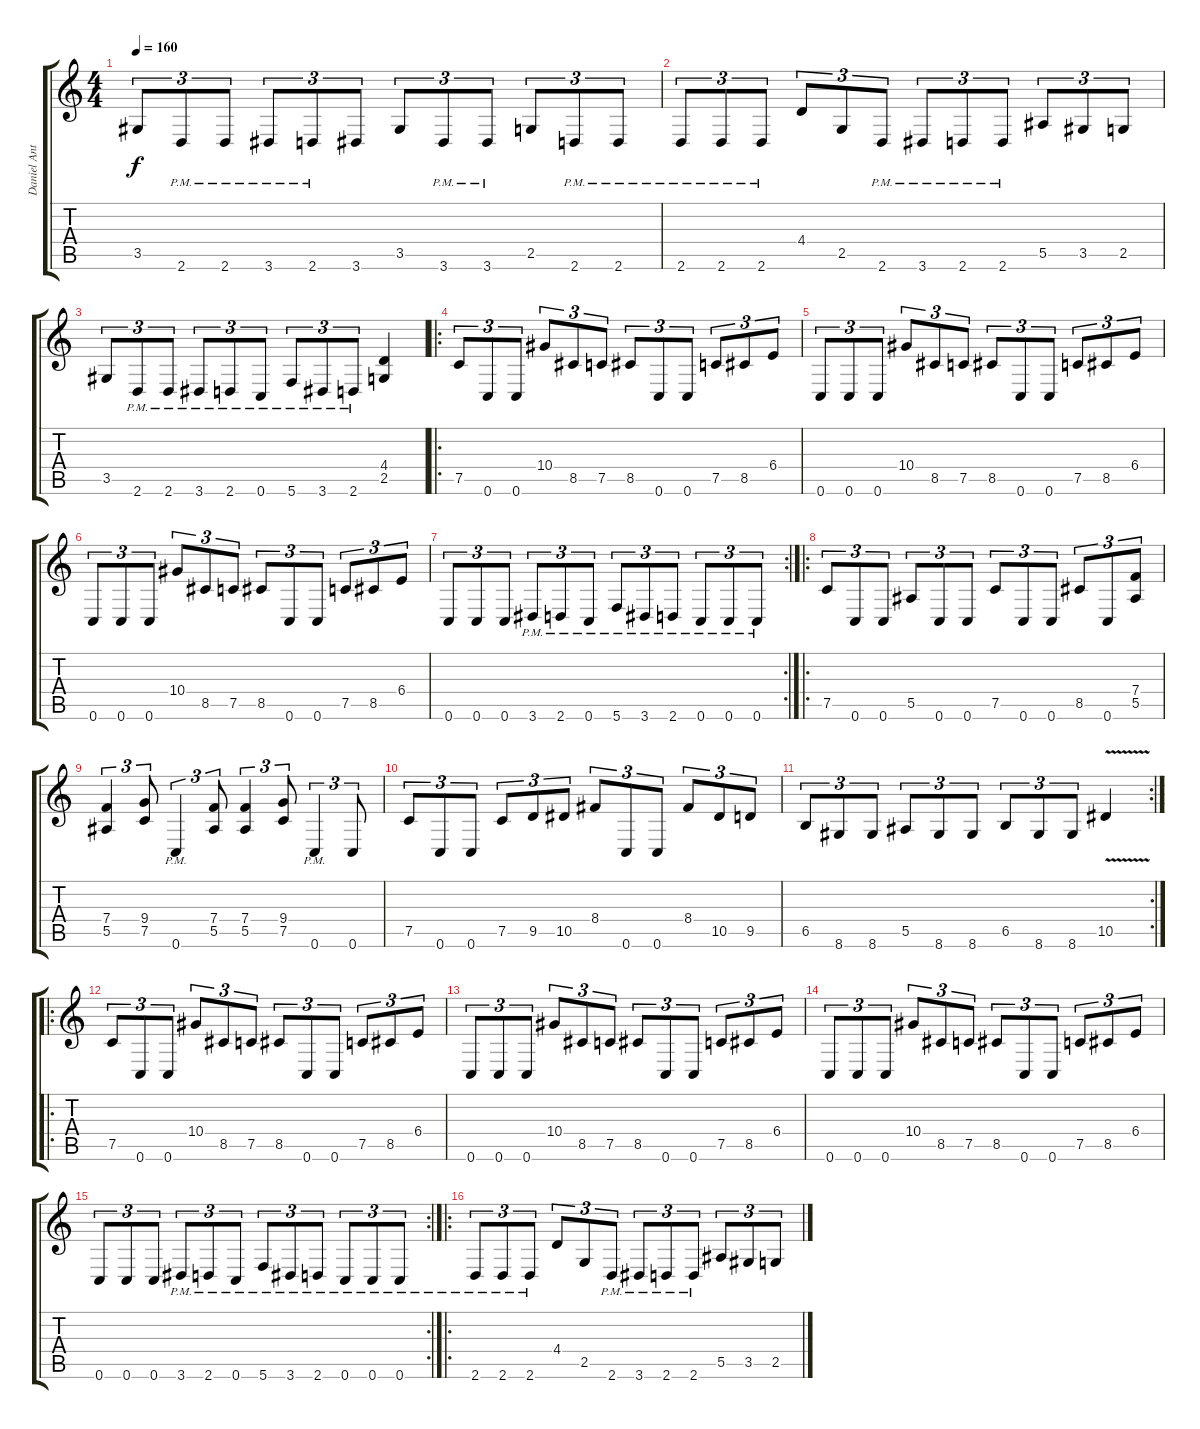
\track ("Daniel Antonsson " "Daniel Ant") {instrument distortionguitar}
\staff {score tabs}
\tuning (C4 G3 Eb3 Bb2 F2 C2) {hide}
\ts (4 4)
\tempo 160
\clef g2
\ks c
3.5.8{tu (3 2) dy f} 2.6{pm}.8{tu (3 2)} 2.6{pm}.8{tu (3 2)} 3.6{pm}.8{tu (3 2)} 2.6{pm}.8{tu (3 2)} 3.6.8{tu (3 2)} 3.5.8{tu (3 2)} 3.6{pm}.8{tu (3 2)} 3.6{pm}.8{tu (3 2)} 2.5.8{tu (3 2)} 2.6{pm}.8{tu (3 2)} 2.6{pm}.8{tu (3 2)} |
2.6{pm}.8{tu (3 2)} 2.6{pm}.8{tu (3 2)} 2.6{pm}.8{tu (3 2)} 4.4.8{tu (3 2)} 2.5.8{tu (3 2)} 2.6{pm}.8{tu (3 2)} 3.6{pm}.8{tu (3 2)} 2.6{pm}.8{tu (3 2)} 2.6{pm}.8{tu (3 2)} 5.5.8{tu (3 2)} 3.5.8{tu (3 2)} 2.5.8{tu (3 2)} |
3.5.8{tu (3 2)} 2.6{pm}.8{tu (3 2)} 2.6{pm}.8{tu (3 2)} 3.6{pm}.8{tu (3 2)} 2.6{pm}.8{tu (3 2)} 0.6{pm}.8{tu (3 2)} 5.6{pm}.8{tu (3 2)} 3.6{pm}.8{tu (3 2)} 2.6{pm}.8{tu (3 2)} (4.4 2.5).4 |
\ro
7.5.8{tu (3 2)} 0.6.8{tu (3 2)} 0.6.8{tu (3 2)} 10.4.8{tu (3 2)} 8.5.8{tu (3 2)} 7.5.8{tu (3 2)} 8.5.8{tu (3 2)} 0.6.8{tu (3 2)} 0.6.8{tu (3 2)} 7.5.8{tu (3 2)} 8.5.8{tu (3 2)} 6.4.8{tu (3 2)} |
0.6.8{tu (3 2)} 0.6.8{tu (3 2)} 0.6.8{tu (3 2)} 10.4.8{tu (3 2)} 8.5.8{tu (3 2)} 7.5.8{tu (3 2)} 8.5.8{tu (3 2)} 0.6.8{tu (3 2)} 0.6.8{tu (3 2)} 7.5.8{tu (3 2)} 8.5.8{tu (3 2)} 6.4.8{tu (3 2)} |
0.6.8{tu (3 2)} 0.6.8{tu (3 2)} 0.6.8{tu (3 2)} 10.4.8{tu (3 2)} 8.5.8{tu (3 2)} 7.5.8{tu (3 2)} 8.5.8{tu (3 2)} 0.6.8{tu (3 2)} 0.6.8{tu (3 2)} 7.5.8{tu (3 2)} 8.5.8{tu (3 2)} 6.4.8{tu (3 2)} |
\rc 2
0.6.8{tu (3 2)} 0.6.8{tu (3 2)} 0.6.8{tu (3 2)} 3.6{pm}.8{tu (3 2)} 2.6{pm}.8{tu (3 2)} 0.6{pm}.8{tu (3 2)} 5.6{pm}.8{tu (3 2)} 3.6{pm}.8{tu (3 2)} 2.6{pm}.8{tu (3 2)} 0.6{pm}.8{tu (3 2)} 0.6{pm}.8{tu (3 2)} 0.6{pm}.8{tu (3 2)} |
\ro
7.5.8{tu (3 2)} 0.6.8{tu (3 2)} 0.6.8{tu (3 2)} 5.5.8{tu (3 2)} 0.6.8{tu (3 2)} 0.6.8{tu (3 2)} 7.5.8{tu (3 2)} 0.6.8{tu (3 2)} 0.6.8{tu (3 2)} 8.5.8{tu (3 2)} 0.6.8{tu (3 2)} (7.4 5.5).8{tu (3 2)} |
(7.4 5.5).4{tu (3 2)} (9.4 7.5).8{tu (3 2)} 0.6{pm}.4{tu (3 2)} (7.4 5.5).8{tu (3 2)} (7.4 5.5).4{tu (3 2)} (9.4 7.5).8{tu (3 2)} 0.6{pm}.4{tu (3 2)} 0.6.8{tu (3 2)} |
7.5.8{tu (3 2)} 0.6.8{tu (3 2)} 0.6.8{tu (3 2)} 7.5.8{tu (3 2)} 9.5.8{tu (3 2)} 10.5.8{tu (3 2)} 8.4.8{tu (3 2)} 0.6.8{tu (3 2)} 0.6.8{tu (3 2)} 8.4.8{tu (3 2)} 10.5.8{tu (3 2)} 9.5.8{tu (3 2)} |
\rc 2
6.5.8{tu (3 2)} 8.6.8{tu (3 2)} 8.6.8{tu (3 2)} 5.5.8{tu (3 2)} 8.6.8{tu (3 2)} 8.6.8{tu (3 2)} 6.5.8{tu (3 2)} 8.6.8{tu (3 2)} 8.6.8{tu (3 2)} 10.5{v}.4 |
\ro
7.5.8{tu (3 2)} 0.6.8{tu (3 2)} 0.6.8{tu (3 2)} 10.4.8{tu (3 2)} 8.5.8{tu (3 2)} 7.5.8{tu (3 2)} 8.5.8{tu (3 2)} 0.6.8{tu (3 2)} 0.6.8{tu (3 2)} 7.5.8{tu (3 2)} 8.5.8{tu (3 2)} 6.4.8{tu (3 2)} |
0.6.8{tu (3 2)} 0.6.8{tu (3 2)} 0.6.8{tu (3 2)} 10.4.8{tu (3 2)} 8.5.8{tu (3 2)} 7.5.8{tu (3 2)} 8.5.8{tu (3 2)} 0.6.8{tu (3 2)} 0.6.8{tu (3 2)} 7.5.8{tu (3 2)} 8.5.8{tu (3 2)} 6.4.8{tu (3 2)} |
0.6.8{tu (3 2)} 0.6.8{tu (3 2)} 0.6.8{tu (3 2)} 10.4.8{tu (3 2)} 8.5.8{tu (3 2)} 7.5.8{tu (3 2)} 8.5.8{tu (3 2)} 0.6.8{tu (3 2)} 0.6.8{tu (3 2)} 7.5.8{tu (3 2)} 8.5.8{tu (3 2)} 6.4.8{tu (3 2)} |
\rc 2
0.6.8{tu (3 2)} 0.6.8{tu (3 2)} 0.6.8{tu (3 2)} 3.6{pm}.8{tu (3 2)} 2.6{pm}.8{tu (3 2)} 0.6{pm}.8{tu (3 2)} 5.6{pm}.8{tu (3 2)} 3.6{pm}.8{tu (3 2)} 2.6{pm}.8{tu (3 2)} 0.6{pm}.8{tu (3 2)} 0.6{pm}.8{tu (3 2)} 0.6{pm}.8{tu (3 2)} |
\ro
2.6{pm}.8{tu (3 2)} 2.6{pm}.8{tu (3 2)} 2.6{pm}.8{tu (3 2)} 4.4.8{tu (3 2)} 2.5.8{tu (3 2)} 2.6{pm}.8{tu (3 2)} 3.6{pm}.8{tu (3 2)} 2.6{pm}.8{tu (3 2)} 2.6{pm}.8{tu (3 2)} 5.5.8{tu (3 2)} 3.5.8{tu (3 2)} 2.5.8{tu (3 2)}
